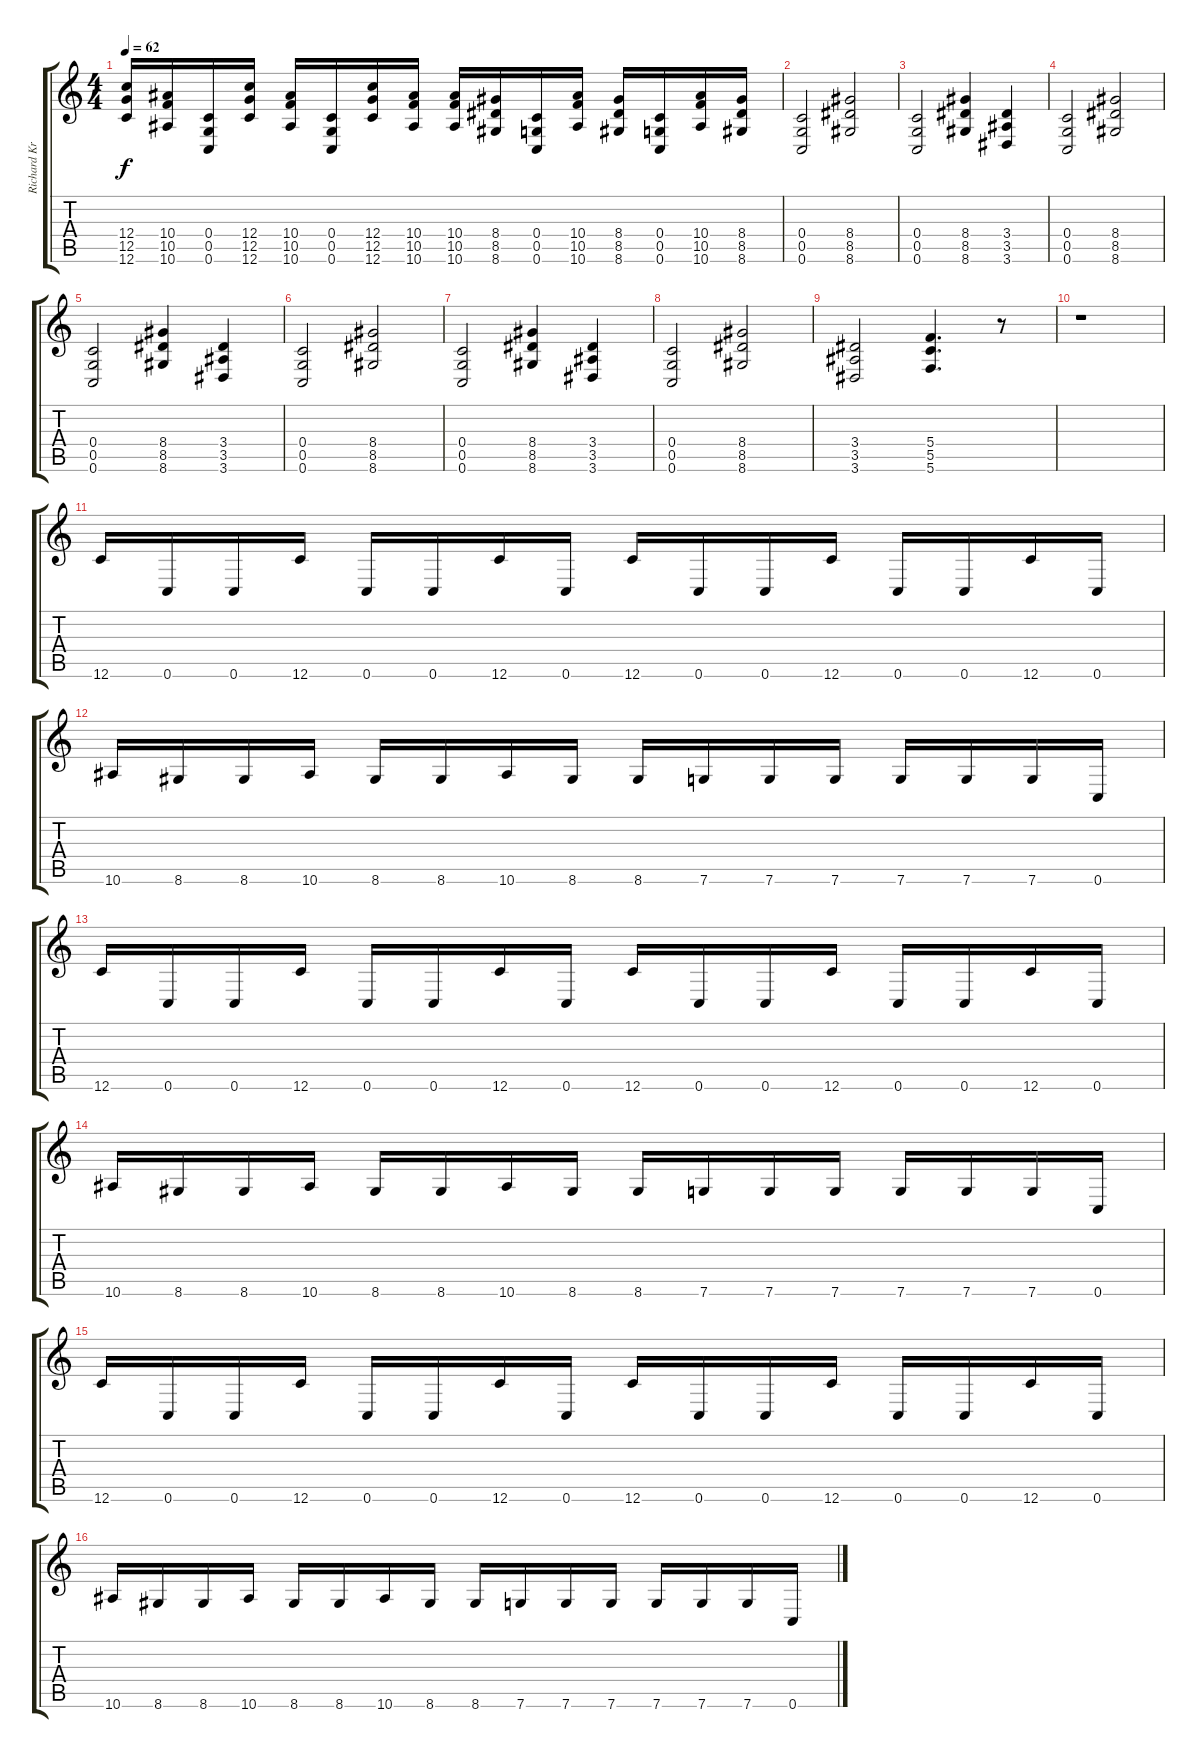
\track ("Richard Kruspe(Distortion)" "Richard Kr") {instrument distortionguitar}
\staff {score tabs}
\tuning (D4 A3 F3 C3 G2 C2) {hide}
\ts (4 4)
\tempo 62
\clef g2
\ks c
(12.4 12.5 12.6).16{dy f} (10.4 10.5 10.6).16 (0.4 0.5 0.6).16 (12.4 12.5 12.6).16 (10.4 10.5 10.6).16 (0.4 0.5 0.6).16 (12.4 12.5 12.6).16 (10.4 10.5 10.6).16 (10.4 10.5 10.6).16 (8.4 8.5 8.6).16 (0.4 0.5 0.6).16 (10.4 10.5 10.6).16 (8.4 8.5 8.6).16 (0.4 0.5 0.6).16 (10.4 10.5 10.6).16 (8.4 8.5 8.6).16 |
(0.4 0.5 0.6).2 (8.4 8.5 8.6).2 |
(0.4 0.5 0.6).2 (8.4 8.5 8.6).4 (3.4 3.5 3.6).4 |
(0.4 0.5 0.6).2 (8.4 8.5 8.6).2 |
(0.4 0.5 0.6).2 (8.4 8.5 8.6).4 (3.4 3.5 3.6).4 |
(0.4 0.5 0.6).2 (8.4 8.5 8.6).2 |
(0.4 0.5 0.6).2 (8.4 8.5 8.6).4 (3.4 3.5 3.6).4 |
(0.4 0.5 0.6).2 (8.4 8.5 8.6).2 |
(3.4 3.5 3.6).2 (5.4 5.5 5.6).4{d} r.8 |
r.1 |
12.6.16 0.6.16 0.6.16 12.6.16 0.6.16 0.6.16 12.6.16 0.6.16 12.6.16 0.6.16 0.6.16 12.6.16 0.6.16 0.6.16 12.6.16 0.6.16 |
10.6.16 8.6.16 8.6.16 10.6.16 8.6.16 8.6.16 10.6.16 8.6.16 8.6.16 7.6.16 7.6.16 7.6.16 7.6.16 7.6.16 7.6.16 0.6.16 |
12.6.16 0.6.16 0.6.16 12.6.16 0.6.16 0.6.16 12.6.16 0.6.16 12.6.16 0.6.16 0.6.16 12.6.16 0.6.16 0.6.16 12.6.16 0.6.16 |
10.6.16 8.6.16 8.6.16 10.6.16 8.6.16 8.6.16 10.6.16 8.6.16 8.6.16 7.6.16 7.6.16 7.6.16 7.6.16 7.6.16 7.6.16 0.6.16 |
12.6.16 0.6.16 0.6.16 12.6.16 0.6.16 0.6.16 12.6.16 0.6.16 12.6.16 0.6.16 0.6.16 12.6.16 0.6.16 0.6.16 12.6.16 0.6.16 |
10.6.16 8.6.16 8.6.16 10.6.16 8.6.16 8.6.16 10.6.16 8.6.16 8.6.16 7.6.16 7.6.16 7.6.16 7.6.16 7.6.16 7.6.16 0.6.16
